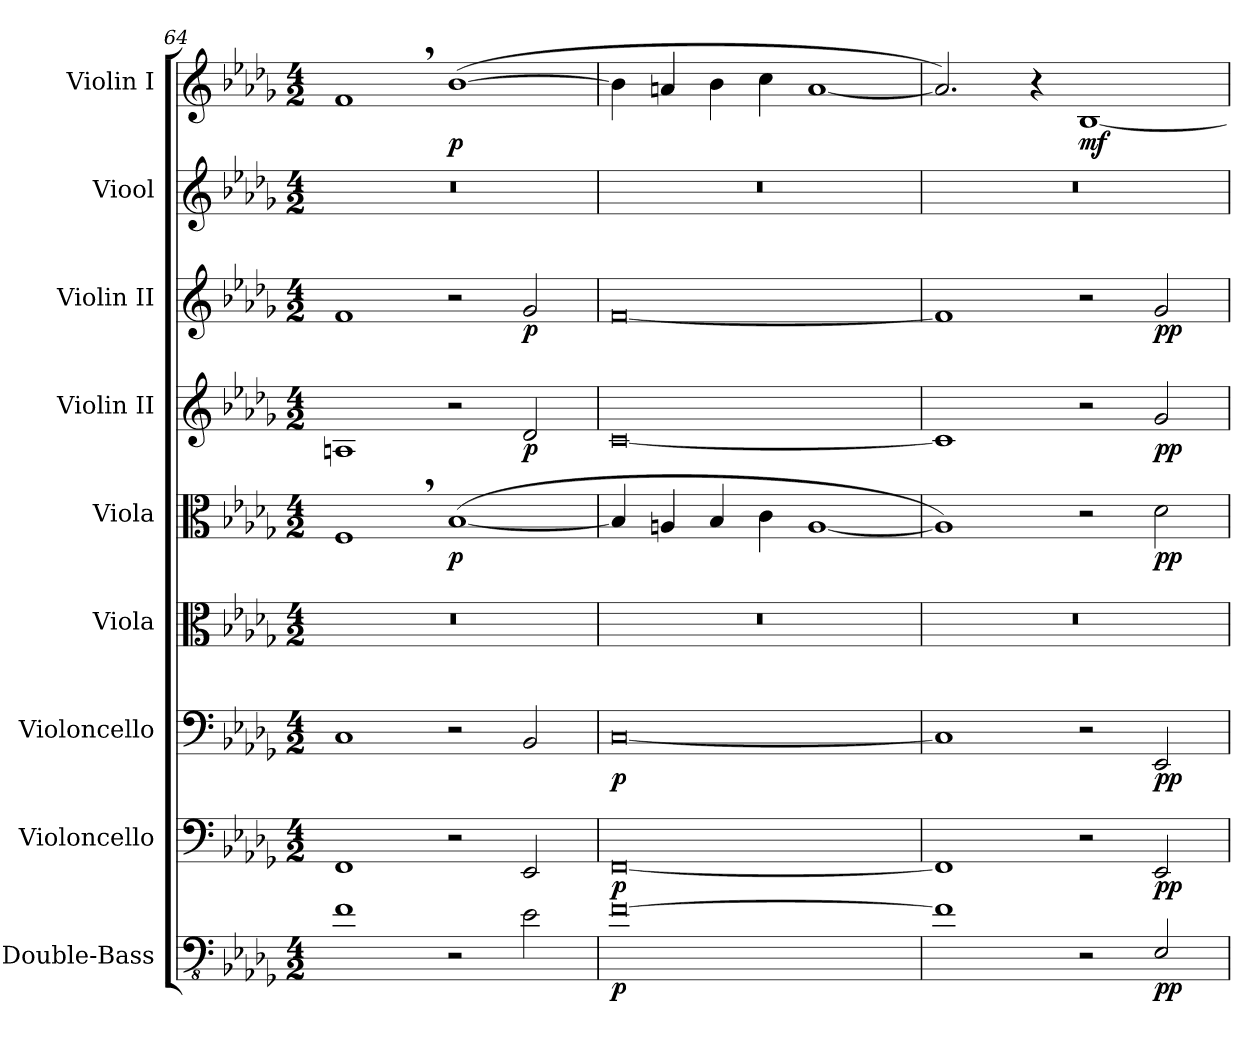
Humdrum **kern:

**kern	**dynam	**kern	**dynam	**kern	**dynam	**kern	**kern	**dynam	**kern	**dynam	**kern	**dynam	**kern	**kern	**dynam
*part9	*part9	*part8	*part8	*part7	*part7	*part6	*part5	*part5	*part4	*part4	*part3	*part3	*part2	*part1	*part1
*staff9	*staff9	*staff8	*staff8	*staff7	*staff7	*staff6	*staff5	*staff5	*staff4	*staff4	*staff3	*staff3	*staff2	*staff1	*staff1
*I"Double-Bass	*	*I"Violoncello	*	*I"Violoncello	*	*I"Viola	*I"Viola	*	*I"Violin II	*	*I"Violin II	*	*I"Viool	*I"Violin I	*
*I'D.-B.	*	*I'Vc.	*	*I'Vc.	*	*I'Vla.	*I'Vla.	*	*I'Vln. II	*	*I'Vln. II	*	*	*I'Vln. I	*
!!LO:PB:g=z
*clefFv4	*	*clefF4	*	*clefF4	*	*clefC3	*clefC3	*	*clefG2	*	*clefG2	*	*clefG2	*clefG2	*
*ITrd7c12	*	*	*	*	*	*	*	*	*	*	*	*	*	*	*
*k[b-e-a-d-g-]	*	*k[b-e-a-d-g-]	*	*k[b-e-a-d-g-]	*	*k[b-e-a-d-g-]	*k[b-e-a-d-g-]	*	*k[b-e-a-d-g-]	*	*k[b-e-a-d-g-]	*	*k[b-e-a-d-g-]	*k[b-e-a-d-g-]	*
*M4/2	*	*M4/2	*	*M4/2	*	*M4/2	*M4/2	*	*M4/2	*	*M4/2	*	*M4/2	*M4/2	*
=64	=64	=64	=64	=64	=64	=64	=64	=64	=64	=64	=64	=64	=64	=64	=64
1FF	.	1FF	.	1C	.	0r	1F,	.	1An	.	1f	.	0r	1f,	.
!	!	!	!	!	!	!	!	!LO:DY:b	!	!	!	!	!	!	!LO:DY:b
2r	.	2r	.	2r	.	.	([1B-	p	2r	.	2r	.	.	([1b-	p
!	!	!	!	!	!	!	!	!	!	!LO:DY:b	!	!LO:DY:b	!	!	!
2EE-\	.	2EE-/	.	2BB-/	.	.	.	.	2d-/	p	2g-/	p	.	.	.
=65	=65	=65	=65	=65	=65	=65	=65	=65	=65	=65	=65	=65	=65	=65	=65
!	!LO:DY:b	!	!LO:DY:b	!	!LO:DY:b	!	!	!	!	!	!	!	!	!	!
[0FF	p	[0FF	p	[0C	p	0r	4B-/]	.	[0c	.	[0f	.	0r	4b-\]	.
.	.	.	.	.	.	.	4An/	.	.	.	.	.	.	4an/	.
.	.	.	.	.	.	.	4B-/	.	.	.	.	.	.	4b-\	.
.	.	.	.	.	.	.	4c\	.	.	.	.	.	.	4cc\	.
.	.	.	.	.	.	.	[1A	.	.	.	.	.	.	[1a	.
=66	=66	=66	=66	=66	=66	=66	=66	=66	=66	=66	=66	=66	=66	=66	=66
1FF]	.	1FF]	.	1C]	.	0r	1A])	.	1c]	.	1f]	.	0r	2.a/])	.
.	.	.	.	.	.	.	.	.	.	.	.	.	.	4r	.
!	!	!	!	!	!	!	!	!	!	!	!	!	!	!	!LO:DY:b
2r	.	2r	.	2r	.	.	2r	.	2r	.	2r	.	.	[1B-	mf
!	!LO:DY:b	!	!LO:DY:b	!	!LO:DY:b	!	!	!LO:DY:b	!	!LO:DY:b	!	!LO:DY:b	!	!	!
2EEE-/	pp	2EE-/	pp	2EE-/	pp	.	2d-\	pp	2g-/	pp	2g-/	pp	.	.	.
=	=	=	=	=	=	=	=	=	=	=	=	=	=	=	=
*-	*-	*-	*-	*-	*-	*-	*-	*-	*-	*-	*-	*-	*-	*-	*-
